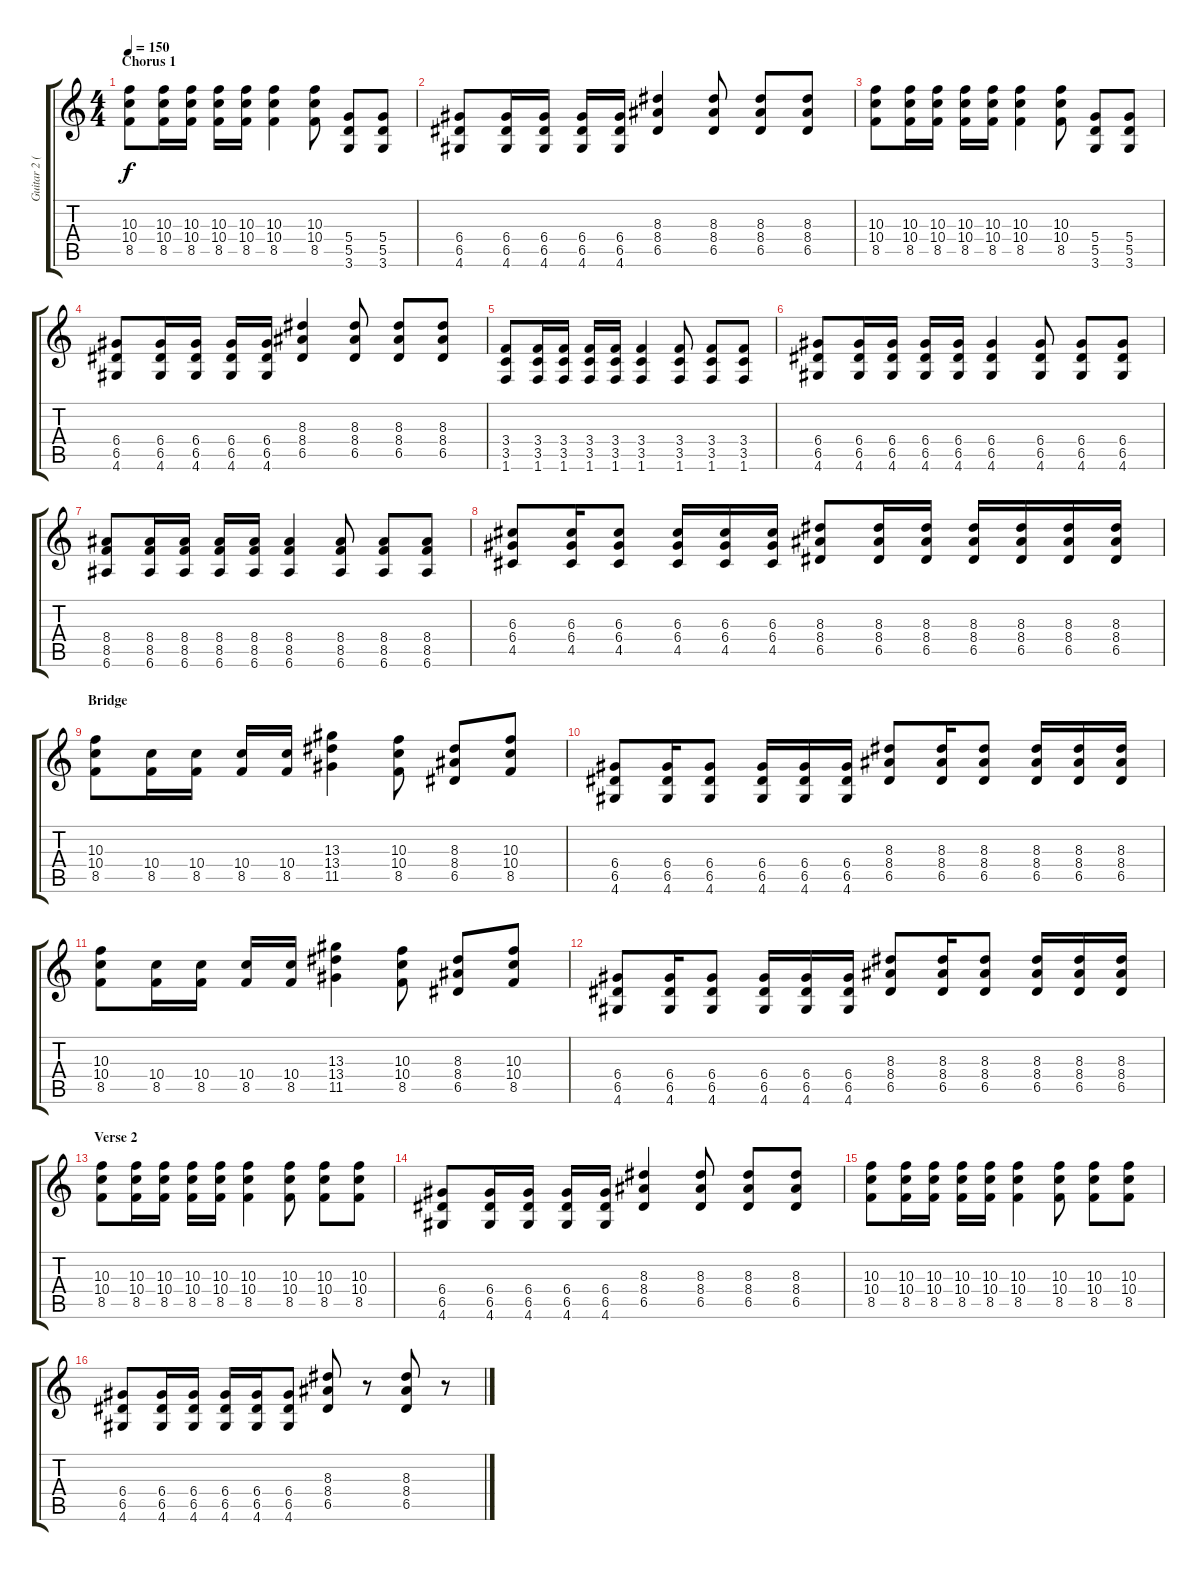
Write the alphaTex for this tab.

\track ("Guitar 2 (Noodles)" "Guitar 2 (") {instrument overdrivenguitar}
\staff {score tabs}
\tuning (E4 B3 G3 D3 A2 E2) {hide}
\ts (4 4)
\section ("" "Chorus 1")
\tempo 150
\clef g2
\ks c
(10.3 10.4 8.5).8{dy f} (10.3 10.4 8.5).16 (10.3 10.4 8.5).16 (10.3 10.4 8.5).16 (10.3 10.4 8.5).16 (10.3 10.4 8.5).4 (10.3 10.4 8.5).8 (5.4 5.5 3.6).8 (5.4 5.5 3.6).8 |
(6.4 6.5 4.6).8 (6.4 6.5 4.6).16 (6.4 6.5 4.6).16 (6.4 6.5 4.6).16 (6.4 6.5 4.6).16 (8.3 8.4 6.5).4 (8.3 8.4 6.5).8 (8.3 8.4 6.5).8 (8.3 8.4 6.5).8 |
(10.3 10.4 8.5).8 (10.3 10.4 8.5).16 (10.3 10.4 8.5).16 (10.3 10.4 8.5).16 (10.3 10.4 8.5).16 (10.3 10.4 8.5).4 (10.3 10.4 8.5).8 (5.4 5.5 3.6).8 (5.4 5.5 3.6).8 |
(6.4 6.5 4.6).8 (6.4 6.5 4.6).16 (6.4 6.5 4.6).16 (6.4 6.5 4.6).16 (6.4 6.5 4.6).16 (8.3 8.4 6.5).4 (8.3 8.4 6.5).8 (8.3 8.4 6.5).8 (8.3 8.4 6.5).8 |
(3.4 3.5 1.6).8 (3.4 3.5 1.6).16 (3.4 3.5 1.6).16 (3.4 3.5 1.6).16 (3.4 3.5 1.6).16 (3.4 3.5 1.6).4 (3.4 3.5 1.6).8 (3.4 3.5 1.6).8 (3.4 3.5 1.6).8 |
(6.4 6.5 4.6).8 (6.4 6.5 4.6).16 (6.4 6.5 4.6).16 (6.4 6.5 4.6).16 (6.4 6.5 4.6).16 (6.4 6.5 4.6).4 (6.4 6.5 4.6).8 (6.4 6.5 4.6).8 (6.4 6.5 4.6).8 |
(8.4 8.5 6.6).8 (8.4 8.5 6.6).16 (8.4 8.5 6.6).16 (8.4 8.5 6.6).16 (8.4 8.5 6.6).16 (8.4 8.5 6.6).4 (8.4 8.5 6.6).8 (8.4 8.5 6.6).8 (8.4 8.5 6.6).8 |
(6.3 6.4 4.5).8 (6.3 6.4 4.5).16 (6.3 6.4 4.5).8 (6.3 6.4 4.5).16 (6.3 6.4 4.5).16 (6.3 6.4 4.5).16 (8.3 8.4 6.5).8 (8.3 8.4 6.5).16 (8.3 8.4 6.5).16 (8.3 8.4 6.5).16 (8.3 8.4 6.5).16 (8.3 8.4 6.5).16 (8.3 8.4 6.5).16 |
\section ("" "Bridge")
(10.3 10.4 8.5).8 (10.4 8.5).16 (10.4 8.5).16 (10.4 8.5).16 (10.4 8.5).16 (13.3 13.4 11.5).4 (10.3 10.4 8.5).8 (8.3 8.4 6.5).8 (10.3 10.4 8.5).8 |
(6.4 6.5 4.6).8 (6.4 6.5 4.6).16 (6.4 6.5 4.6).8 (6.4 6.5 4.6).16 (6.4 6.5 4.6).16 (6.4 6.5 4.6).16 (8.3 8.4 6.5).8 (8.3 8.4 6.5).16 (8.3 8.4 6.5).8 (8.3 8.4 6.5).16 (8.3 8.4 6.5).16 (8.3 8.4 6.5).16 |
(10.3 10.4 8.5).8 (10.4 8.5).16 (10.4 8.5).16 (10.4 8.5).16 (10.4 8.5).16 (13.3 13.4 11.5).4 (10.3 10.4 8.5).8 (8.3 8.4 6.5).8 (10.3 10.4 8.5).8 |
(6.4 6.5 4.6).8 (6.4 6.5 4.6).16 (6.4 6.5 4.6).8 (6.4 6.5 4.6).16 (6.4 6.5 4.6).16 (6.4 6.5 4.6).16 (8.3 8.4 6.5).8 (8.3 8.4 6.5).16 (8.3 8.4 6.5).8 (8.3 8.4 6.5).16 (8.3 8.4 6.5).16 (8.3 8.4 6.5).16 |
\section ("" "Verse 2")
(10.3 10.4 8.5).8 (10.3 10.4 8.5).16 (10.3 10.4 8.5).16 (10.3 10.4 8.5).16 (10.3 10.4 8.5).16 (10.3 10.4 8.5).4 (10.3 10.4 8.5).8 (10.3 10.4 8.5).8 (10.3 10.4 8.5).8 |
(6.4 6.5 4.6).8 (6.4 6.5 4.6).16 (6.4 6.5 4.6).16 (6.4 6.5 4.6).16 (6.4 6.5 4.6).16 (8.3 8.4 6.5).4 (8.3 8.4 6.5).8 (8.3 8.4 6.5).8 (8.3 8.4 6.5).8 |
(10.3 10.4 8.5).8 (10.3 10.4 8.5).16 (10.3 10.4 8.5).16 (10.3 10.4 8.5).16 (10.3 10.4 8.5).16 (10.3 10.4 8.5).4 (10.3 10.4 8.5).8 (10.3 10.4 8.5).8 (10.3 10.4 8.5).8 |
(6.4 6.5 4.6).8 (6.4 6.5 4.6).16 (6.4 6.5 4.6).16 (6.4 6.5 4.6).16 (6.4 6.5 4.6).16 (6.4 6.5 4.6).8 (8.3 8.4 6.5).8 r.8 (8.3 8.4 6.5).8 r.8
